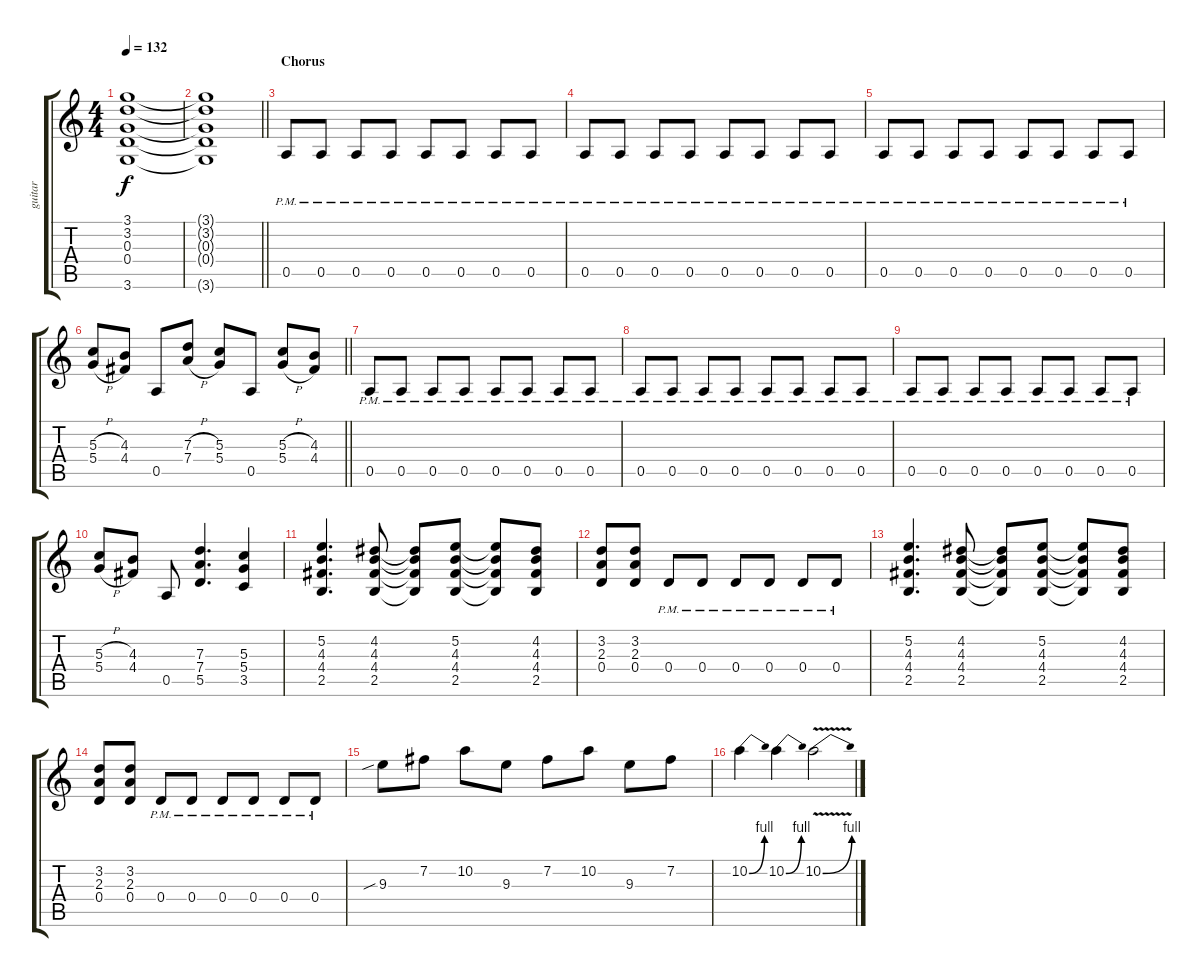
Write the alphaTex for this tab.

\track ("guitar" "guitar") {instrument distortionguitar}
\staff {score tabs}
\tuning (E4 B3 G3 D3 A2 E2) {hide}
\ts (4 4)
\tempo 132
\clef g2
\ks c
(3.1 3.2 0.3 0.4 3.6).1{dy f} |
\barLineRight lightlight
(3.1{t} 3.2{t} 0.3{t} 0.4{t} 3.6{t}).1 |
\section ("" "Chorus")
0.5{pm}.8 0.5{pm}.8 0.5{pm}.8 0.5{pm}.8 0.5{pm}.8 0.5{pm}.8 0.5{pm}.8 0.5{pm}.8 |
0.5{pm}.8 0.5{pm}.8 0.5{pm}.8 0.5{pm}.8 0.5{pm}.8 0.5{pm}.8 0.5{pm}.8 0.5{pm}.8 |
0.5{pm}.8 0.5{pm}.8 0.5{pm}.8 0.5{pm}.8 0.5{pm}.8 0.5{pm}.8 0.5{pm}.8 0.5{pm}.8 |
\barLineRight lightlight
(5.3{h} 5.4{h}).8 (4.3 4.4).8 0.5.8 (7.3{h} 7.4{h}).8 (5.3 5.4).8 0.5.8 (5.3{h} 5.4{h}).8 (4.3 4.4).8 |
0.5{pm}.8 0.5{pm}.8 0.5{pm}.8 0.5{pm}.8 0.5{pm}.8 0.5{pm}.8 0.5{pm}.8 0.5{pm}.8 |
0.5{pm}.8 0.5{pm}.8 0.5{pm}.8 0.5{pm}.8 0.5{pm}.8 0.5{pm}.8 0.5{pm}.8 0.5{pm}.8 |
0.5{pm}.8 0.5{pm}.8 0.5{pm}.8 0.5{pm}.8 0.5{pm}.8 0.5{pm}.8 0.5{pm}.8 0.5{pm}.8 |
(5.3{h} 5.4{h}).8 (4.3 4.4).8 0.5.8 (7.3 7.4 5.5).4{d} (5.3 5.4 3.5).4 |
(5.2 4.3 4.4 2.5).4{d} (4.2 4.3 4.4 2.5).8 (4.2{t} 4.3{t} 4.4{t} 2.5{t}).8 (5.2 4.3 4.4 2.5).8 (5.2{t} 4.3{t} 4.4{t} 2.5{t}).8 (4.2 4.3 4.4 2.5).8 |
(3.2 2.3 0.4).8 (3.2 2.3 0.4).8 0.4{pm}.8 0.4{pm}.8 0.4{pm}.8 0.4{pm}.8 0.4{pm}.8 0.4{pm}.8 |
(5.2 4.3 4.4 2.5).4{d} (4.2 4.3 4.4 2.5).8 (4.2{t} 4.3{t} 4.4{t} 2.5{t}).8 (5.2 4.3 4.4 2.5).8 (5.2{t} 4.3{t} 4.4{t} 2.5{t}).8 (4.2 4.3 4.4 2.5).8 |
(3.2 2.3 0.4).8 (3.2 2.3 0.4).8 0.4{pm}.8 0.4{pm}.8 0.4{pm}.8 0.4{pm}.8 0.4{pm}.8 0.4{pm}.8 |
9.3{sib}.8 7.2.8 10.2.8 9.3.8 7.2.8 10.2.8 9.3.8 7.2.8 |
10.2{be (bend 0 0 60 4)}.4 10.2{be (bend 0 0 60 4)}.4 10.2{be (bend 0 0 60 4) v}.2
